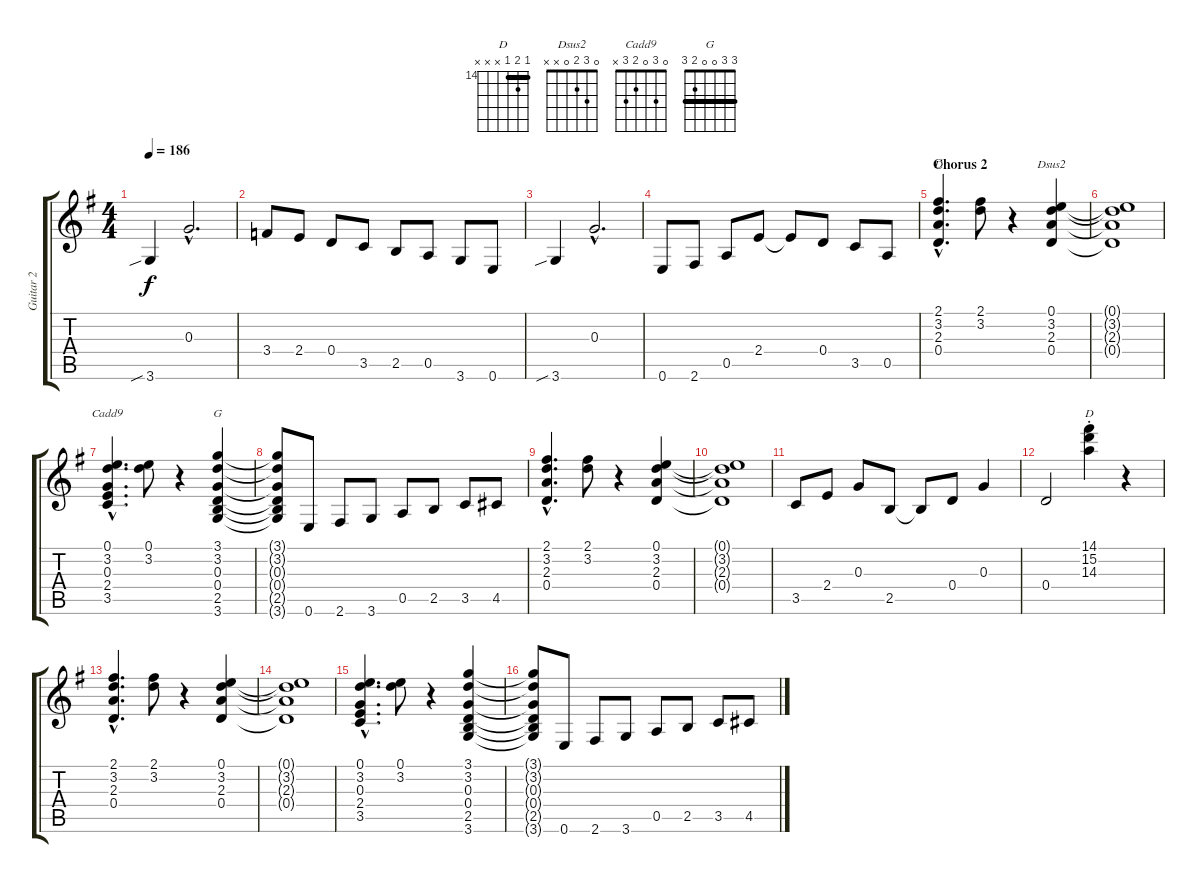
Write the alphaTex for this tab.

\track ("Guitar 2" "Guitar 2") {instrument electricguitarclean}
\staff {score tabs}
\tuning (E4 B3 G3 D3 A2 E2) {hide}
\chord ("D" 2 3 2 0 x x) {barre 2}
\chord ("Dsus2" 0 3 2 0 x x)
\chord ("Cadd9" 0 3 0 2 3 x)
\chord ("G" 3 3 0 0 2 3) {barre 3}
\chord ("D" 14 15 14 x x x) {firstfret 14 barre 14}
\ts (4 4)
\tempo 186
\clef g2
\ks g
3.6{sib}.4{dy f} 0.3{hac}.2{d} |
3.4.8 2.4.8 0.4.8 3.5.8 2.5.8 0.5.8 3.6.8 0.6.8 |
3.6{sib}.4 0.3{hac}.2{d} |
0.6.8 2.6.8 0.5.8 2.4.8 2.4{t}.8 0.4.8 3.5.8 0.5.8 |
\section ("" "Chorus 2")
(2.1{hac} 3.2{hac} 2.3{hac} 0.4{hac}).4{d ch "D"} (2.1 3.2).8 r.4 (0.1 3.2 2.3 0.4).4{ch "Dsus2"} |
(0.1{t} 3.2{t} 2.3{t} 0.4{t}).1 |
(0.1{hac} 3.2{hac} 0.3{hac} 2.4{hac} 3.5{hac}).4{d ch "Cadd9"} (0.1 3.2).8 r.4 (3.1 3.2 0.3 0.4 2.5 3.6).4{ch "G"} |
(3.1{t} 3.2{t} 0.3{t} 0.4{t} 2.5{t} 3.6{t}).8 0.6.8 2.6.8 3.6.8 0.5.8 2.5.8 3.5.8 4.5.8 |
(2.1{hac} 3.2{hac} 2.3{hac} 0.4{hac}).4{d} (2.1 3.2).8 r.4 (0.1 3.2 2.3 0.4).4 |
(0.1{t} 3.2{t} 2.3{t} 0.4{t}).1 |
3.5.8 2.4.8 0.3.8 2.5.8 2.5{t}.8 0.4.8 0.3.4 |
0.4.2 (14.1{st} 15.2{st} 14.3{st}).4{ch "D"} r.4 |
(2.1{hac} 3.2{hac} 2.3{hac} 0.4{hac}).4{d} (2.1 3.2).8 r.4 (0.1 3.2 2.3 0.4).4 |
(0.1{t} 3.2{t} 2.3{t} 0.4{t}).1 |
(0.1{hac} 3.2{hac} 0.3{hac} 2.4{hac} 3.5{hac}).4{d} (0.1 3.2).8 r.4 (3.1 3.2 0.3 0.4 2.5 3.6).4 |
(3.1{t} 3.2{t} 0.3{t} 0.4{t} 2.5{t} 3.6{t}).8 0.6.8 2.6.8 3.6.8 0.5.8 2.5.8 3.5.8 4.5.8
